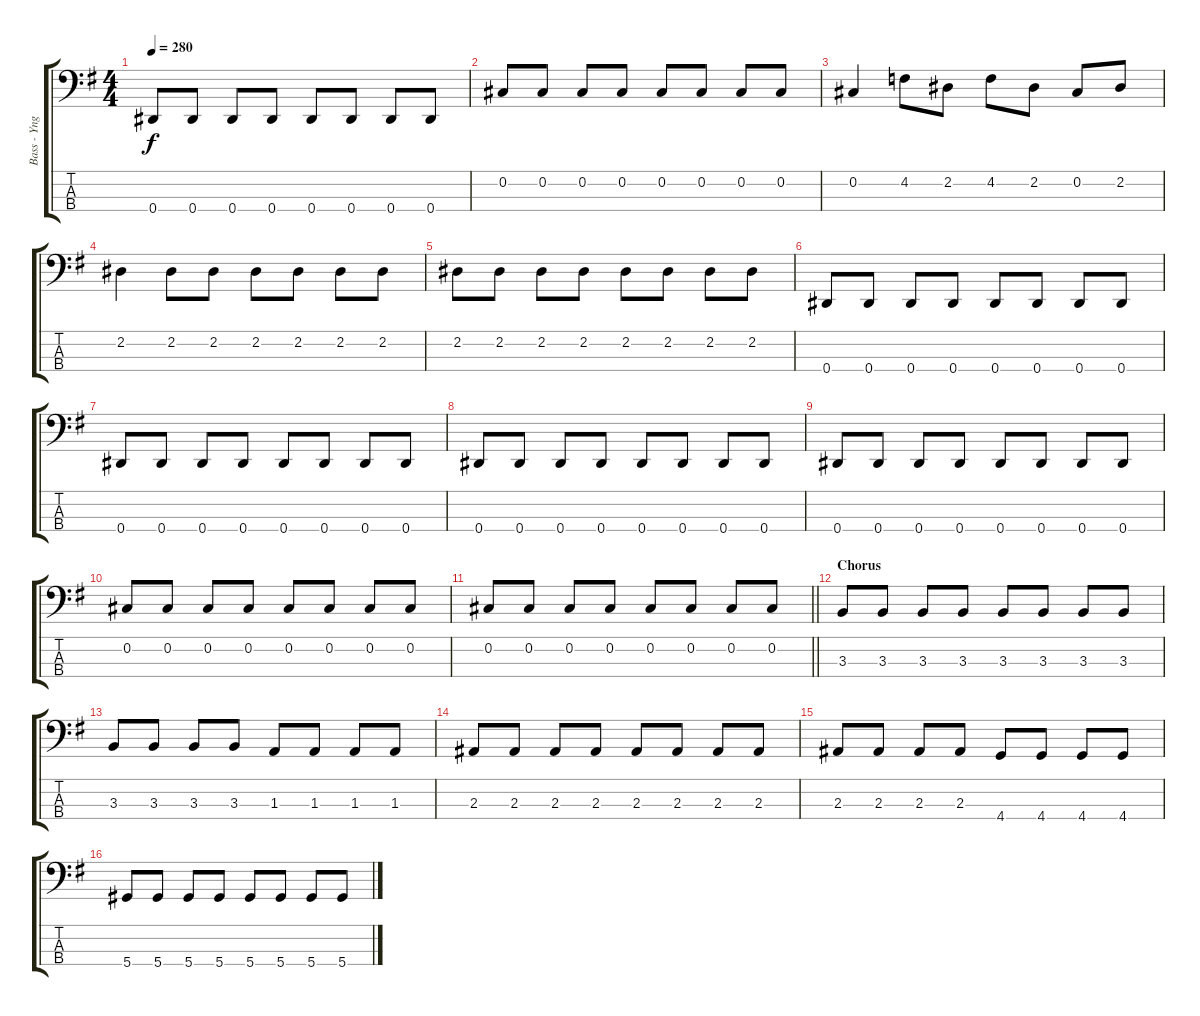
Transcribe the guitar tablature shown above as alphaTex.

\track ("Bass - Yngwie J. Malmsteen" "Bass - Yng") {instrument electricbassfinger}
\staff {score tabs}
\tuning (Gb2 Db2 Ab1 Eb1) {hide}
\ts (4 4)
\tempo 280
\clef f4
\ks eminor
0.4.8{dy f} 0.4.8 0.4.8 0.4.8 0.4.8 0.4.8 0.4.8 0.4.8 |
0.2.8 0.2.8 0.2.8 0.2.8 0.2.8 0.2.8 0.2.8 0.2.8 |
0.2.4 4.2.8 2.2.8 4.2.8 2.2.8 0.2.8 2.2.8 |
2.2.4 2.2.8 2.2.8 2.2.8 2.2.8 2.2.8 2.2.8 |
2.2.8 2.2.8 2.2.8 2.2.8 2.2.8 2.2.8 2.2.8 2.2.8 |
0.4.8 0.4.8 0.4.8 0.4.8 0.4.8 0.4.8 0.4.8 0.4.8 |
0.4.8 0.4.8 0.4.8 0.4.8 0.4.8 0.4.8 0.4.8 0.4.8 |
0.4.8 0.4.8 0.4.8 0.4.8 0.4.8 0.4.8 0.4.8 0.4.8 |
0.4.8 0.4.8 0.4.8 0.4.8 0.4.8 0.4.8 0.4.8 0.4.8 |
0.2.8 0.2.8 0.2.8 0.2.8 0.2.8 0.2.8 0.2.8 0.2.8 |
\barLineRight lightlight
0.2.8 0.2.8 0.2.8 0.2.8 0.2.8 0.2.8 0.2.8 0.2.8 |
\section ("" "Chorus")
3.3.8 3.3.8 3.3.8 3.3.8 3.3.8 3.3.8 3.3.8 3.3.8 |
3.3.8 3.3.8 3.3.8 3.3.8 1.3.8 1.3.8 1.3.8 1.3.8 |
2.3.8 2.3.8 2.3.8 2.3.8 2.3.8 2.3.8 2.3.8 2.3.8 |
2.3.8 2.3.8 2.3.8 2.3.8 4.4.8 4.4.8 4.4.8 4.4.8 |
5.4.8 5.4.8 5.4.8 5.4.8 5.4.8 5.4.8 5.4.8 5.4.8
